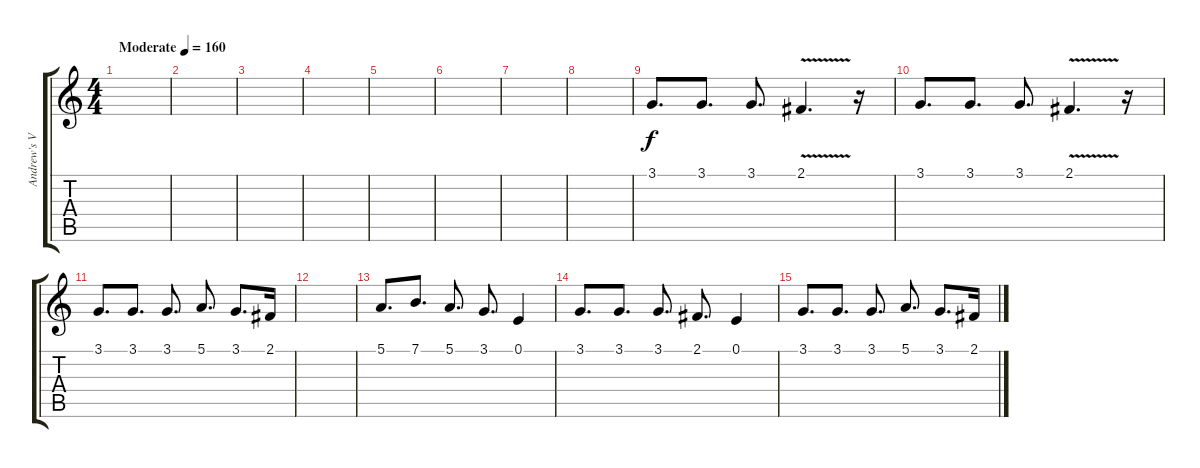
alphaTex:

\track ("Andrew's Voice" "Andrew's V") {instrument stringensemble1}
\staff {score tabs}
\tuning (E4 B3 G3 D3 A2 E2) {hide}
\ts (4 4)
\tempo (160 "Moderate")
\clef g2
\ks c
|
|
|
|
|
|
|
|
3.1.8{d} 3.1.8{d} 3.1.8{d} 2.1{v}.4{d} r.16 |
3.1.8{d} 3.1.8{d} 3.1.8{d} 2.1{v}.4{d} r.16 |
3.1.8{d} 3.1.8{d} 3.1.8{d} 5.1.8{d} 3.1.8{d} 2.1.16 |
|
5.1.8{d} 7.1.8{d} 5.1.8{d} 3.1.8{d} 0.1.4 |
3.1.8{d} 3.1.8{d} 3.1.8{d} 2.1.8{d} 0.1.4 |
3.1.8{d} 3.1.8{d} 3.1.8{d} 5.1.8{d} 3.1.8{d} 2.1.16
